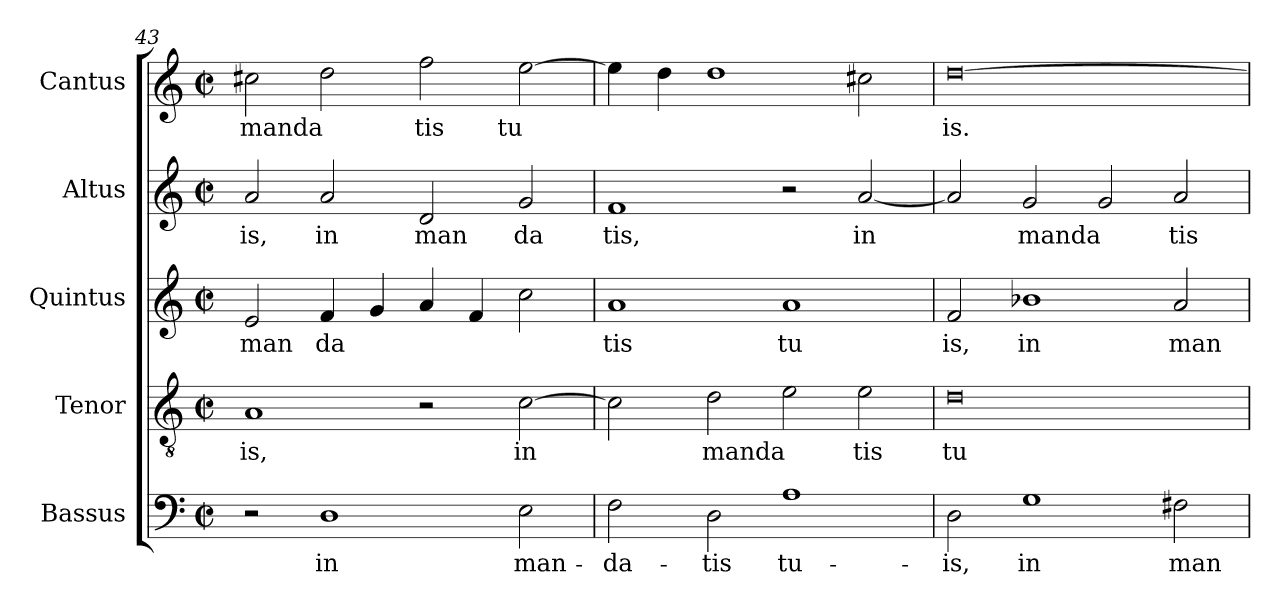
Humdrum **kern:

**kern	**text	**kern	**text	**kern	**text	**kern	**text	**kern	**text
*part5	*part5	*part4	*part4	*part3	*part3	*part2	*part2	*part1	*part1
*staff5	*staff5	*staff4	*staff4	*staff3	*staff3	*staff2	*staff2	*staff1	*staff1
*I"Bassus	*	*I"Tenor	*	*I"Quintus	*	*I"Altus	*	*I"Cantus	*
*clefF4	*	*clefGv2	*	*clefG2	*	*clefG2	*	*clefG2	*
*k[]	*	*k[]	*	*k[]	*	*k[]	*	*k[]	*
*C:	*	*C:	*	*C:	*	*C:	*	*C:	*
*M2/2	*	*M2/2	*	*M2/2	*	*M2/2	*	*M2/2	*
*met(c|)	*	*met(c|)	*	*met(c|)	*	*met(c|)	*	*met(c|)	*
=43	=43	=43	=43	=43	=43	=43	=43	=43	=43
!	!	!	!LO:LY:b:cj	!	!LO:LY:b:cj	!	!LO:LY:b:cj	!	!LO:LY:b:cj
2r	.	1A	is,	2e/	man	2a/	is,	2cc#X\	manda
!	!LO:LY:b:cj	!	!	!	!LO:LY:b:cj	!	!LO:LY:b:cj	!	!LO:LY:b:cj
1D	-in	.	.	4f/	da	2a/	in	2dd\	.
!	!	!	!	!	!LO:LY:b:cj	!	!	!	!
.	.	.	.	4g/	.	.	.	.	.
!	!	!	!	!	!LO:LY:b:cj	!	!LO:LY:b:cj	!	!LO:LY:b:cj
.	.	2r	.	4a/	.	2d/	man	2ff\	tis
!	!	!	!	!	!LO:LY:b:cj	!	!	!	!
.	.	.	.	4f/	.	.	.	.	.
!	!LO:LY:b:cj	!	!LO:LY:b:cj	!	!LO:LY:b:cj	!	!LO:LY:b:cj	!	!LO:LY:b:cj
2E\	man-	[>2c\	in	2cc\	.	2g/	da	[>2ee\	tu
=44	=44	=44	=44	=44	=44	=44	=44	=44	=44
!	!LO:LY:b:cj	!	!LO:LY:b:cj	!	!LO:LY:b:cj	!	!LO:LY:b:cj	!	!LO:LY:b:cj
2F\	-da-	2c\]	.	1a	tis	1f	tis,	4ee\]	.
!	!	!	!	!	!	!	!	!	!LO:LY:b:cj
.	.	.	.	.	.	.	.	4dd\	.
!	!LO:LY:b:cj	!	!LO:LY:b:cj	!	!	!	!	!	!LO:LY:b:cj
2D\	-tis	2d\	manda	.	.	.	.	1dd	.
!	!LO:LY:b:cj	!	!LO:LY:b:cj	!	!LO:LY:b:cj	!	!	!	!
1A	tu-	2e\	.	1a	tu	2r	.	.	.
!	!	!	!LO:LY:b:cj	!	!	!	!LO:LY:b:cj	!	!LO:LY:b:cj
.	.	2e\	tis	.	.	[<2a/	in	2cc#\	.
=45	=45	=45	=45	=45	=45	=45	=45	=45	=45
!	!LO:LY:b:cj	!	!LO:LY:b:cj	!	!LO:LY:b:cj	!	!LO:LY:b:cj	!	!LO:LY:b:cj
2D\	-is,	0d	tu	2f/	is,	2a/]	.	[>0dd	is.
!	!LO:LY:b:cj	!	!	!	!LO:LY:b:cj	!	!LO:LY:b:cj	!	!
1G	in	.	.	1b-	in	2g/	manda	.	.
!	!	!	!	!	!	!	!LO:LY:b:cj	!	!
.	.	.	.	.	.	2g/	.	.	.
!	!LO:LY:b:cj	!	!	!	!LO:LY:b:cj	!	!LO:LY:b:cj	!	!
2F#X\	man-	.	.	2a/	man	2a/	tis	.	.
=	=	=	=	=	=	=	=	=	=
*-	*-	*-	*-	*-	*-	*-	*-	*-	*-
